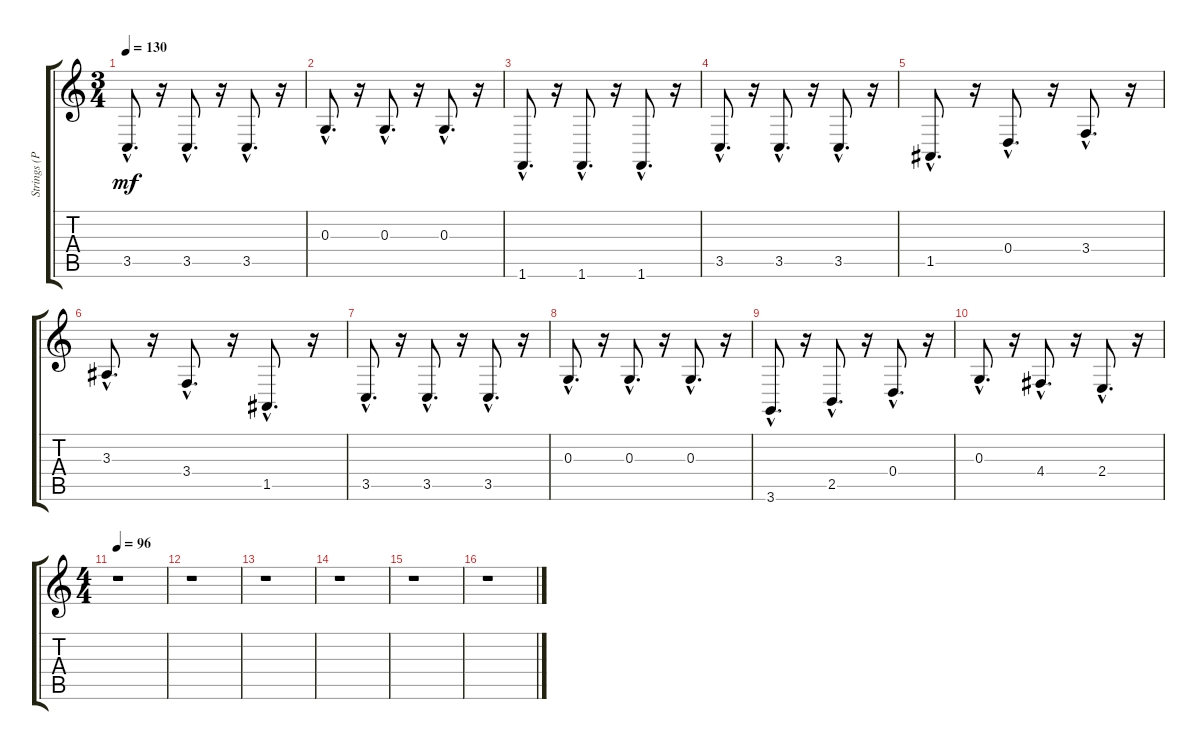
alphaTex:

\track ("Strings (P52)" "Strings (P") {instrument synthstrings2}
\staff {score tabs}
\tuning (E4 B3 G3 D3 A2 E2) {hide}
\ts (3 4)
\tempo 130
\clef g2
\ks c
3.5{hac}.8{d dy mf} r.16 3.5{hac}.8{d} r.16 3.5{hac}.8{d} r.16 |
0.3{hac}.8{d} r.16 0.3{hac}.8{d} r.16 0.3{hac}.8{d} r.16 |
1.6{hac}.8{d} r.16 1.6{hac}.8{d} r.16 1.6{hac}.8{d} r.16 |
3.5{hac}.8{d} r.16 3.5{hac}.8{d} r.16 3.5{hac}.8{d} r.16 |
1.5{hac}.8{d} r.16 0.4{hac}.8{d} r.16 3.4{hac}.8{d} r.16 |
3.3{hac}.8{d} r.16 3.4{hac}.8{d} r.16 1.5{hac}.8{d} r.16 |
3.5{hac}.8{d} r.16 3.5{hac}.8{d} r.16 3.5{hac}.8{d} r.16 |
0.3{hac}.8{d} r.16 0.3{hac}.8{d} r.16 0.3{hac}.8{d} r.16 |
3.6{hac}.8{d} r.16 2.5{hac}.8{d} r.16 0.4{hac}.8{d} r.16 |
0.3{hac}.8{d} r.16 4.4{hac}.8{d} r.16 2.4{hac}.8{d} r.16 |
\ts (4 4)
\tempo 96
r.1 |
r.1 |
r.1 |
r.1 |
r.1 |
r.1
